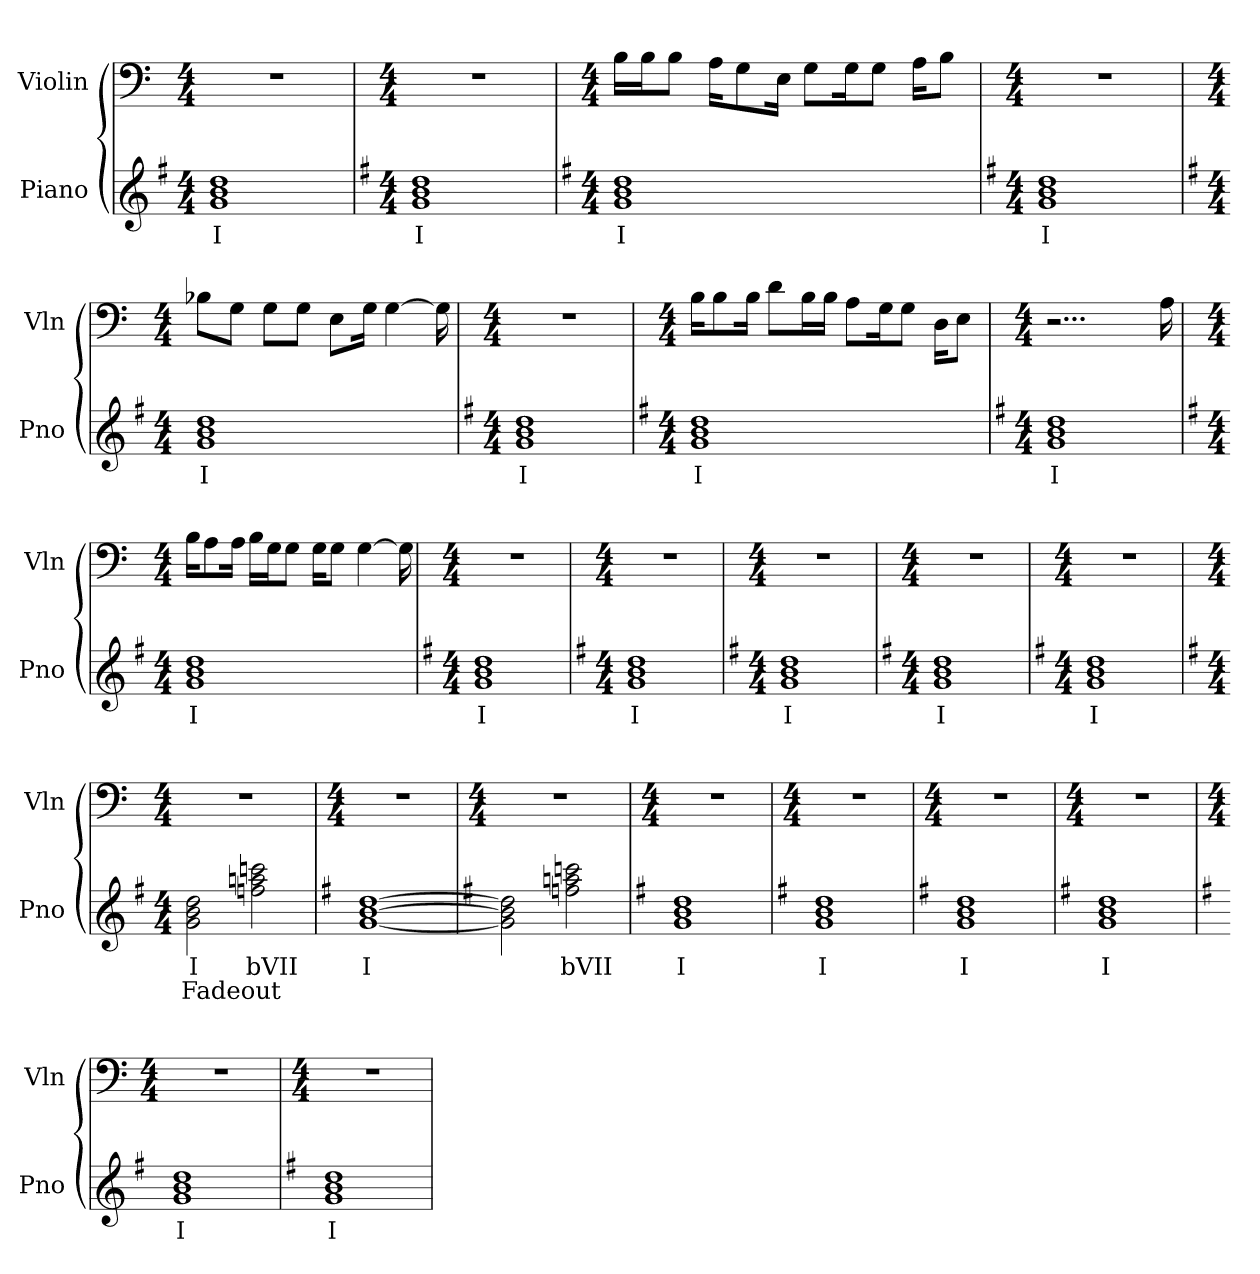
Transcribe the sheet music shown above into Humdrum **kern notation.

**kern	**text	**text	**kern
*part2	*part2	*part2	*part1
*staff2	*staff2	*staff2	*staff1
*I"Piano	*	*	*I"Violin
*I'Pno	*	*	*I'Vln
*k[f#]	*	*	*
*G:	*	*	*
*M4/4	*	*	*M4/4
=	=	=	=
1g 1b 1dd	I	.	1r
=	=	=	=
*k[f#]	*	*	*
*G:	*	*	*
*M4/4	*	*	*M4/4
1g 1b 1dd	I	.	1r
=	=	=	=
*k[f#]	*	*	*
*G:	*	*	*
*M4/4	*	*	*M4/4
1g 1b 1dd	I	.	16BLL
.	.	.	16BJ
.	.	.	8BJ
.	.	.	16AKL
.	.	.	8G
.	.	.	16EJk
.	.	.	8GL
.	.	.	16GK
.	.	.	8GJ
.	.	.	16AKL
.	.	.	8BJ
=	=	=	=
*k[f#]	*	*	*
*G:	*	*	*
*M4/4	*	*	*M4/4
1g 1b 1dd	I	.	1r
=	=	=	=
*k[f#]	*	*	*
*G:	*	*	*
*M4/4	*	*	*M4/4
1g 1b 1dd	I	.	8B-XL
.	.	.	8GJ
.	.	.	8GL
.	.	.	8GJ
.	.	.	8EL
.	.	.	16GJk
.	.	.	[4G
.	.	.	16G]
=	=	=	=
*k[f#]	*	*	*
*G:	*	*	*
*M4/4	*	*	*M4/4
1g 1b 1dd	I	.	1r
=	=	=	=
*k[f#]	*	*	*
*G:	*	*	*
*M4/4	*	*	*M4/4
1g 1b 1dd	I	.	16BKL
.	.	.	8B
.	.	.	16BJk
.	.	.	8dL
.	.	.	16BL
.	.	.	16BJJ
.	.	.	8AL
.	.	.	16GK
.	.	.	8GJ
.	.	.	16DKL
.	.	.	8EJ
=	=	=	=
*k[f#]	*	*	*
*G:	*	*	*
*M4/4	*	*	*M4/4
1g 1b 1dd	I	.	2...r
.	.	.	16A
=	=	=	=
*k[f#]	*	*	*
*G:	*	*	*
*M4/4	*	*	*M4/4
1g 1b 1dd	I	.	16BKL
.	.	.	8A
.	.	.	16AJk
.	.	.	16BLL
.	.	.	16GJ
.	.	.	8GJ
.	.	.	16GKL
.	.	.	8GJ
.	.	.	[4G
.	.	.	16G]
=	=	=	=
*k[f#]	*	*	*
*G:	*	*	*
*M4/4	*	*	*M4/4
1g 1b 1dd	I	.	1r
=	=	=	=
*k[f#]	*	*	*
*G:	*	*	*
*M4/4	*	*	*M4/4
1g 1b 1dd	I	.	1r
=	=	=	=
*k[f#]	*	*	*
*G:	*	*	*
*M4/4	*	*	*M4/4
1g 1b 1dd	I	.	1r
=	=	=	=
*k[f#]	*	*	*
*G:	*	*	*
*M4/4	*	*	*M4/4
1g 1b 1dd	I	.	1r
=	=	=	=
*k[f#]	*	*	*
*G:	*	*	*
*M4/4	*	*	*M4/4
1g 1b 1dd	I	.	1r
=	=	=	=
*k[f#]	*	*	*
*G:	*	*	*
*M4/4	*	*	*M4/4
2g 2b 2dd	I	Fadeout	1r
2ffn 2aan 2cccn	bVII	.	.
=	=	=	=
*k[f#]	*	*	*
*G:	*	*	*
*	*	*	*M4/4
[1g [1b [1dd	I	.	1r
=	=	=	=
*k[f#]	*	*	*
*G:	*	*	*
*	*	*	*M4/4
2g] 2b] 2dd]	.	.	1r
2ffn 2aan 2cccn	bVII	.	.
=	=	=	=
*k[f#]	*	*	*
*G:	*	*	*
*	*	*	*M4/4
1g 1b 1dd	I	.	1r
=	=	=	=
*k[f#]	*	*	*
*G:	*	*	*
*	*	*	*M4/4
1g 1b 1dd	I	.	1r
=	=	=	=
*k[f#]	*	*	*
*G:	*	*	*
*	*	*	*M4/4
1g 1b 1dd	I	.	1r
=	=	=	=
*k[f#]	*	*	*
*G:	*	*	*
*	*	*	*M4/4
1g 1b 1dd	I	.	1r
=	=	=	=
*k[f#]	*	*	*
*G:	*	*	*
*	*	*	*M4/4
1g 1b 1dd	I	.	1r
=	=	=	=
*k[f#]	*	*	*
*G:	*	*	*
*	*	*	*M4/4
1g 1b 1dd	I	.	1r
=	=	=	=
*-	*-	*-	*-
